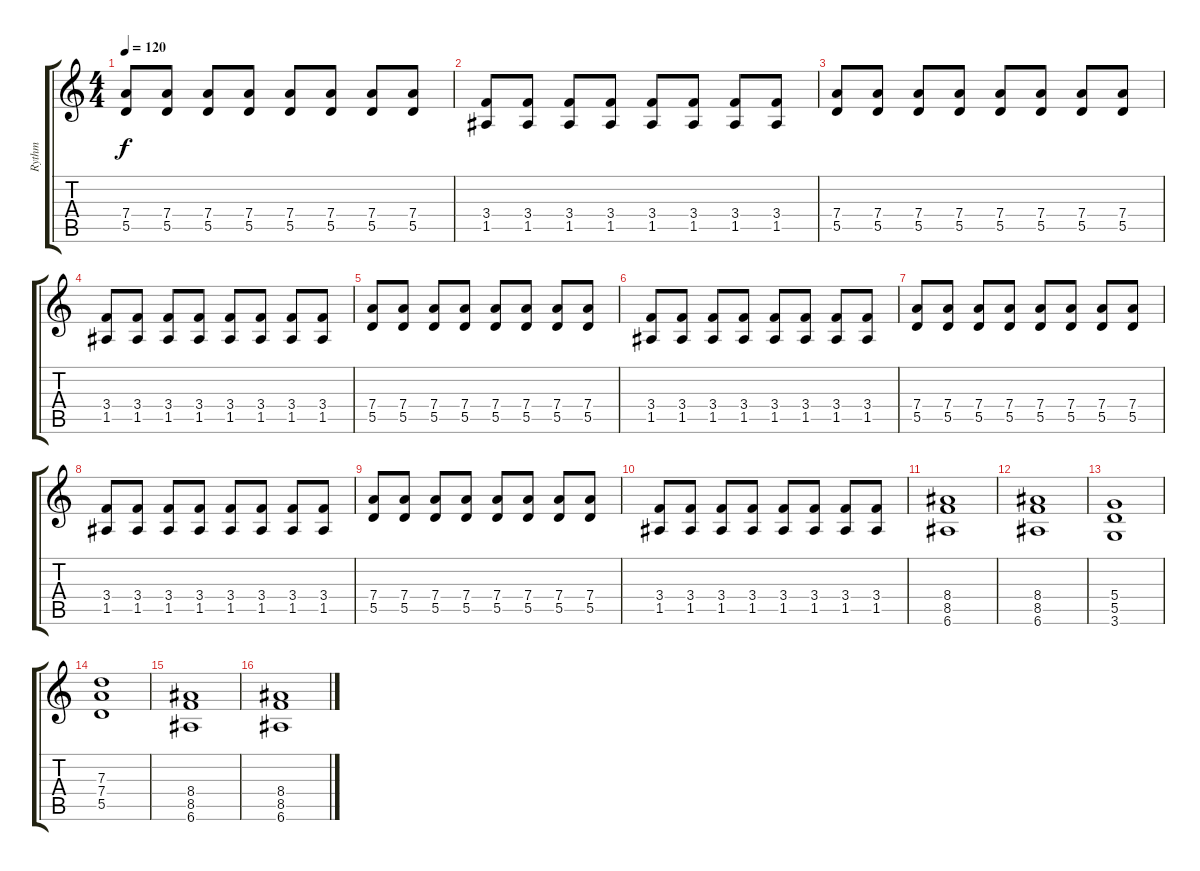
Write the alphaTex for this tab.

\track ("Rythm" "Rythm") {instrument distortionguitar}
\staff {score tabs}
\tuning (E4 B3 G3 D3 A2 E2) {hide}
\ts (4 4)
\tempo 120
\clef g2
\ks c
(7.4 5.5).8{dy f} (7.4 5.5).8 (7.4 5.5).8 (7.4 5.5).8 (7.4 5.5).8 (7.4 5.5).8 (7.4 5.5).8 (7.4 5.5).8 |
(3.4 1.5).8 (3.4 1.5).8 (3.4 1.5).8 (3.4 1.5).8 (3.4 1.5).8 (3.4 1.5).8 (3.4 1.5).8 (3.4 1.5).8 |
(7.4 5.5).8 (7.4 5.5).8 (7.4 5.5).8 (7.4 5.5).8 (7.4 5.5).8 (7.4 5.5).8 (7.4 5.5).8 (7.4 5.5).8 |
(3.4 1.5).8 (3.4 1.5).8 (3.4 1.5).8 (3.4 1.5).8 (3.4 1.5).8 (3.4 1.5).8 (3.4 1.5).8 (3.4 1.5).8 |
(7.4 5.5).8 (7.4 5.5).8 (7.4 5.5).8 (7.4 5.5).8 (7.4 5.5).8 (7.4 5.5).8 (7.4 5.5).8 (7.4 5.5).8 |
(3.4 1.5).8 (3.4 1.5).8 (3.4 1.5).8 (3.4 1.5).8 (3.4 1.5).8 (3.4 1.5).8 (3.4 1.5).8 (3.4 1.5).8 |
(7.4 5.5).8 (7.4 5.5).8 (7.4 5.5).8 (7.4 5.5).8 (7.4 5.5).8 (7.4 5.5).8 (7.4 5.5).8 (7.4 5.5).8 |
(3.4 1.5).8 (3.4 1.5).8 (3.4 1.5).8 (3.4 1.5).8 (3.4 1.5).8 (3.4 1.5).8 (3.4 1.5).8 (3.4 1.5).8 |
(7.4 5.5).8 (7.4 5.5).8 (7.4 5.5).8 (7.4 5.5).8 (7.4 5.5).8 (7.4 5.5).8 (7.4 5.5).8 (7.4 5.5).8 |
(3.4 1.5).8 (3.4 1.5).8 (3.4 1.5).8 (3.4 1.5).8 (3.4 1.5).8 (3.4 1.5).8 (3.4 1.5).8 (3.4 1.5).8 |
(8.4 8.5 6.6).1 |
(8.4 8.5 6.6).1 |
(5.4 5.5 3.6).1 |
(7.3 7.4 5.5).1 |
(8.4 8.5 6.6).1 |
(8.4 8.5 6.6).1
